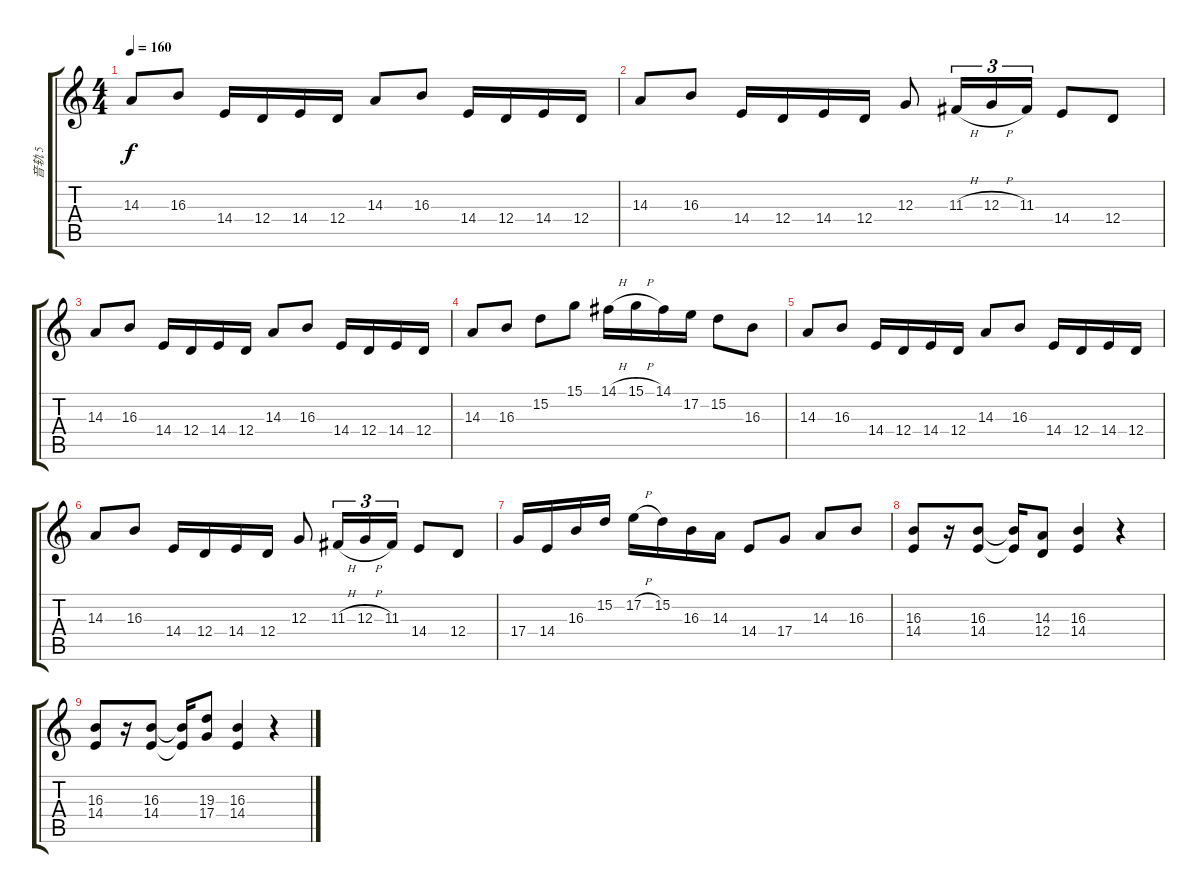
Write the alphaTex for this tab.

\track ("音轨 5" "音轨 5") {instrument stringensemble1}
\staff {score tabs}
\tuning (E4 B3 G3 D3 A2 E2) {hide}
\ts (4 4)
\tempo 160
\clef g2
\ks c
14.3.8{dy f} 16.3.8 14.4.16 12.4.16 14.4.16 12.4.16 14.3.8 16.3.8 14.4.16 12.4.16 14.4.16 12.4.16 |
14.3.8 16.3.8 14.4.16 12.4.16 14.4.16 12.4.16 12.3.8 11.3{h}.16{tu (3 2)} 12.3{h}.16{tu (3 2)} 11.3.16{tu (3 2)} 14.4.8 12.4.8 |
14.3.8 16.3.8 14.4.16 12.4.16 14.4.16 12.4.16 14.3.8 16.3.8 14.4.16 12.4.16 14.4.16 12.4.16 |
14.3.8 16.3.8 15.2.8 15.1.8 14.1{h}.16 15.1{h}.16 14.1.16 17.2.16 15.2.8 16.3.8 |
14.3.8 16.3.8 14.4.16 12.4.16 14.4.16 12.4.16 14.3.8 16.3.8 14.4.16 12.4.16 14.4.16 12.4.16 |
14.3.8 16.3.8 14.4.16 12.4.16 14.4.16 12.4.16 12.3.8 11.3{h}.16{tu (3 2)} 12.3{h}.16{tu (3 2)} 11.3.16{tu (3 2)} 14.4.8 12.4.8 |
17.4.16 14.4.16 16.3.16 15.2.16 17.2{h}.16 15.2.16 16.3.16 14.3.16 14.4.8 17.4.8 14.3.8 16.3.8 |
(16.3 14.4).8 r.16 (16.3 14.4).8 (16.3{t} 14.4{t}).16 (14.3 12.4).8 (16.3 14.4).4 r.4 |
(16.3 14.4).8 r.16 (16.3 14.4).8 (16.3{t} 14.4{t}).16 (19.3 17.4).8 (16.3 14.4).4 r.4
